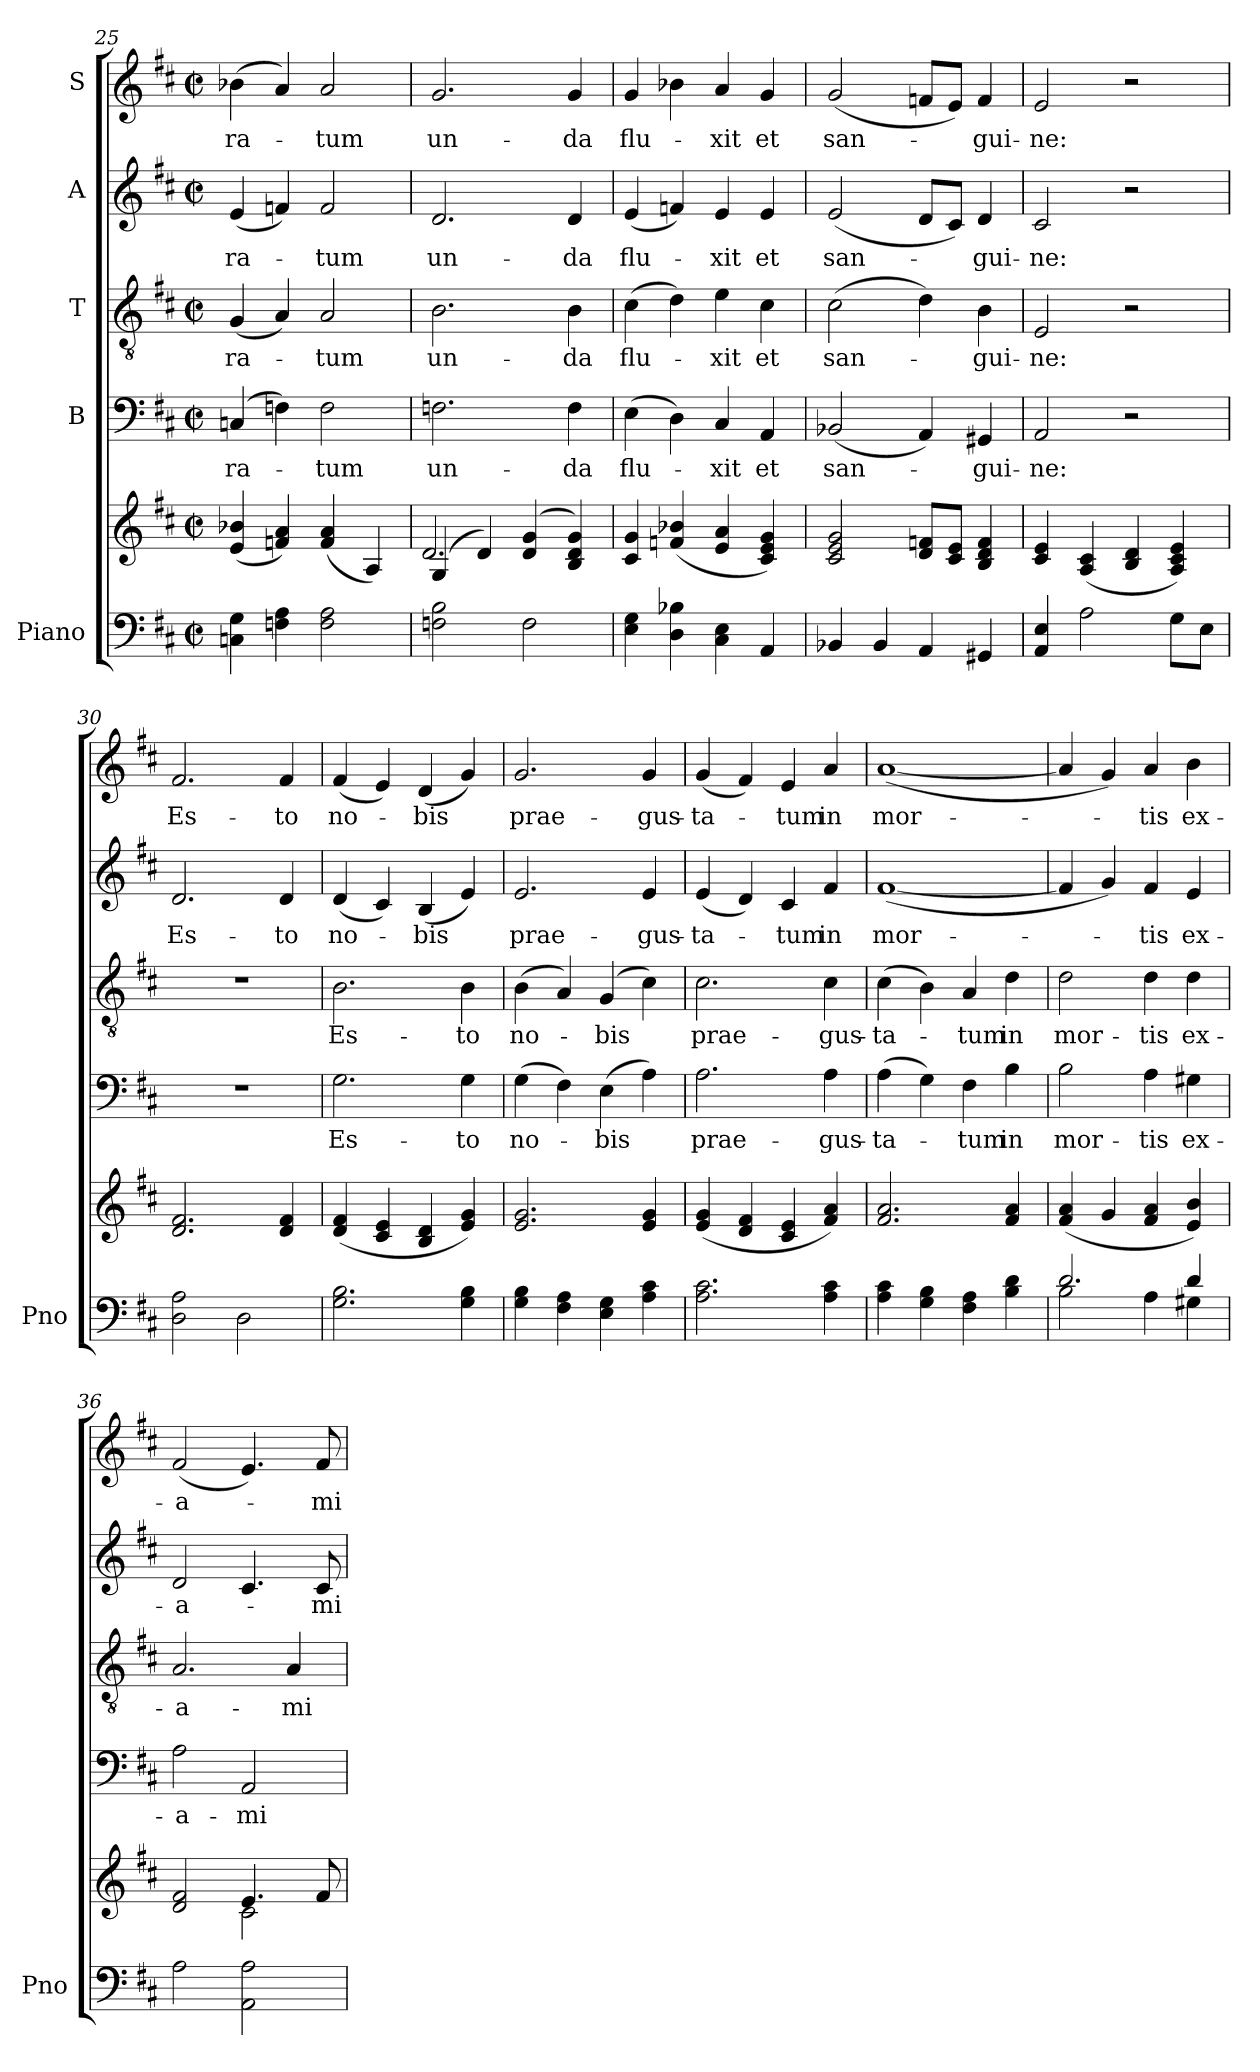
**kern	**kern	**kern	**text	**kern	**text	**kern	**text	**kern	**text
*part5	*part5	*part4	*part4	*part3	*part3	*part2	*part2	*part1	*part1
*staff6	*staff5	*staff4	*staff4	*staff3	*staff3	*staff2	*staff2	*staff1	*staff1
*I"Piano	*	*I"B	*	*I"T	*	*I"A	*	*I"S	*
*I'Pno	*	*	*	*	*	*	*	*	*
*clefF4	*clefG2	*clefF4	*	*clefGv2	*	*clefG2	*	*clefG2	*
*k[f#c#]	*k[f#c#]	*k[f#c#]	*	*k[f#c#]	*	*k[f#c#]	*	*k[f#c#]	*
*M2/2	*M2/2	*M2/2	*	*M2/2	*	*M2/2	*	*M2/2	*
*met(c|)	*met(c|)	*met(c|)	*	*met(c|)	*	*met(c|)	*	*met(c|)	*
=25	=25	=25	=25	=25	=25	=25	=25	=25	=25
4Cn\ 4G\	(4e/ 4b-X/	(4Cn/	-ra-	(4G/	-ra-	(4e/	-ra-	(4b-X\	-ra-
4Fn\ 4A\	4fn/ 4a/)	4Fn\)	.	4A/)	.	4fn/)	.	4a/)	.
2F\ 2A\	(4f/ 4a/	2F\	-tum	2A/	-tum	2f/	-tum	2a/	-tum
.	4A/)	.	.	.	.	.	.	.	.
=26	=26	=26	=26	=26	=26	=26	=26	=26	=26
*	*^	*	*	*	*	*	*	*	*
2Fn\ 2B\	(4G/	2.d/	2.Fn\	un-	2.B\	un-	2.d/	un-	2.g/	un-
.	4d/)	.	.	.	.	.	.	.	.	.
2F\	(4d/ 4g/	.	.	.	.	.	.	.	.	.
.	4B/ 4d/ 4g/)	4ryy	4F\	-da	4B\	-da	4d/	-da	4g/	-da
*	*v	*v	*	*	*	*	*	*	*	*
=27	=27	=27	=27	=27	=27	=27	=27	=27	=27
4E\ 4G\	4c#/ 4g/	(4E\	flu-	(4c#\	flu-	(4e/	flu-	4g/	flu-
4D\ 4B-X\	(4fn/ 4b-X/	4D\)	.	4d\)	.	4fn/)	.	4b-X\	.
4C#\ 4E\	4e/ 4a/	4C#/	-xit	4e\	-xit	4e/	-xit	4a/	-xit
4AA/	4c#/ 4e/ 4g/)	4AA/	et	4c#\	et	4e/	et	4g/	et
=28	=28	=28	=28	=28	=28	=28	=28	=28	=28
4BB-X/	2c#/ 2e/ 2g/	(2BB-X/	san-	(2c#\	san-	(2e/	san-	(2g/	san-
4BB-/	.	.	.	.	.	.	.	.	.
4AA/	8d/ 8fn/L	4AA/)	.	4d\)	.	8d/L	.	8fn/L	.
.	8c#/ 8e/J	.	.	.	.	8c#/J)	.	8e/J)	.
4GG#X/	4B/ 4d/ 4f/	4GG#X/	-gui-	4B\	-gui-	4d/	-gui-	4f/	-gui-
!!LO:PB:g=z
=29	=29	=29	=29	=29	=29	=29	=29	=29	=29
4AA/ 4E/	4c#/ 4e/	2AA/	-ne:	2E/	-ne:	2c#/	-ne:	2e/	-ne:
2A\	(4A/ 4c#/	.	.	.	.	.	.	.	.
.	4B/ 4d/	2r	.	2r	.	2r	.	2r	.
8G\L	4A/ 4c#/ 4e/)	.	.	.	.	.	.	.	.
8E\J	.	.	.	.	.	.	.	.	.
=30	=30	=30	=30	=30	=30	=30	=30	=30	=30
2D\ 2A\	2.d/ 2.f#/	1r	.	1r	.	2.d/	Es-	2.f#/	Es-
2D\	.	.	.	.	.	.	.	.	.
.	4d/ 4f#/	.	.	.	.	4d/	-to	4f#/	-to
=31	=31	=31	=31	=31	=31	=31	=31	=31	=31
2.G\ 2.B\	(4d/ 4f#/	2.G\	Es-	2.B\	Es-	(4d/	no-	(4f#/	no-
.	4c#/ 4e/	.	.	.	.	4c#/)	.	4e/)	.
.	4B/ 4d/	.	.	.	.	(4B/	-bis	(4d/	-bis
4G\ 4B\	4e/ 4g/)	4G\	-to	4B\	-to	4e/)	.	4g/)	.
=32	=32	=32	=32	=32	=32	=32	=32	=32	=32
4G\ 4B\	2.e/ 2.g/	(4G\	no-	(4B\	no-	2.e/	prae-	2.g/	prae-
4F#\ 4A\	.	4F#\)	.	4A/)	.	.	.	.	.
4E\ 4G\	.	(4E\	-bis	(4G/	-bis	.	.	.	.
4A\ 4c#\	4e/ 4g/	4A\)	.	4c#\)	.	4e/	-gus-	4g/	-gus-
=33	=33	=33	=33	=33	=33	=33	=33	=33	=33
2.A\ 2.c#\	(4e/ 4g/	2.A\	prae-	2.c#\	prae-	(4e/	-ta-	(4g/	-ta-
.	4d/ 4f#/	.	.	.	.	4d/)	.	4f#/)	.
.	4c#/ 4e/	.	.	.	.	4c#/	-tum	4e/	-tum
4A\ 4c#\	4f#/ 4a/)	4A\	-gus-	4c#\	-gus-	4f#/	in	4a/	in
=34	=34	=34	=34	=34	=34	=34	=34	=34	=34
4A\ 4c#\	2.f#/ 2.a/	(4A\	-ta-	(4c#\	-ta-	([1f#	mor-	([1a	mor-
4G\ 4B\	.	4G\)	.	4B\)	.	.	.	.	.
4F#\ 4A\	.	4F#\	-tum	4A/	-tum	.	.	.	.
4B\ 4d\	4f#/ 4a/	4B\	in	4d\	in	.	.	.	.
=35	=35	=35	=35	=35	=35	=35	=35	=35	=35
*^	*	*	*	*	*	*	*	*	*
2B\	2.d/	(4f#/ 4a/	2B\	mor-	2d\	mor-	4f#/]	.	4a/]	.
.	.	4g/	.	.	.	.	4g/)	.	4g/)	.
4A\	.	4f#/ 4a/	4A\	-tis	4d\	-tis	4f#/	-tis	4a/	-tis
4G#X\	4d/	4e/ 4b/)	4G#X\	ex-	4d\	ex-	4e/	ex-	4b\	ex-
*v	*v	*	*	*	*	*	*	*	*	*
!!LO:LB:g=z
=36	=36	=36	=36	=36	=36	=36	=36	=36	=36
*	*^	*	*	*	*	*	*	*	*
2A\	2d/ 2f#/	2ryy	2A\	-a-	2.A/	-a-	2d/	-a-	(2f#/	-a-
2AA\ 2A\	2c#\	4.e/	2AA/	-mi-	.	.	4.c#/	.	4.e/)	.
.	.	.	.	.	4A/	-mi-	.	.	.	.
.	.	8f#/	.	.	.	.	8c#/	-mi-	8f#/	-mi-
*	*v	*v	*	*	*	*	*	*	*	*
=	=	=	=	=	=	=	=	=	=
*-	*-	*-	*-	*-	*-	*-	*-	*-	*-
